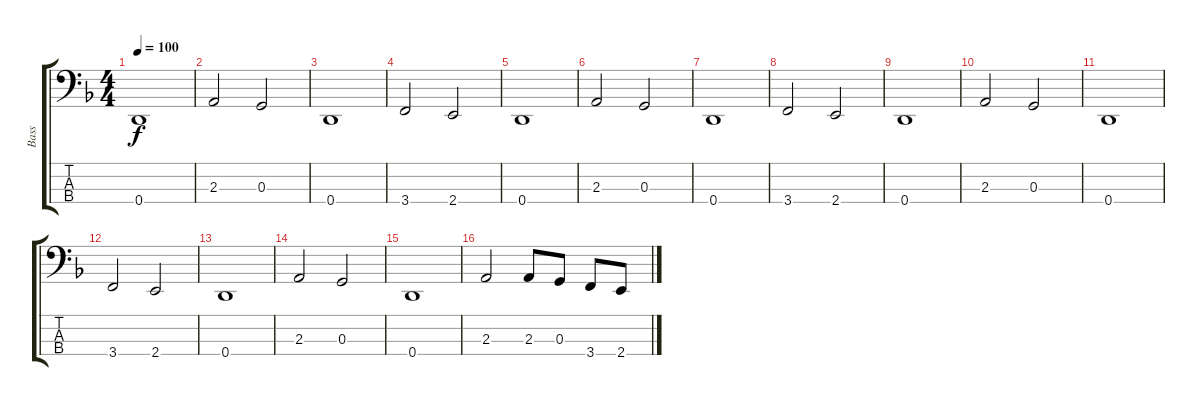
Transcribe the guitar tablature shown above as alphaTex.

\track ("Bass" "Bass") {instrument electricbassfinger}
\staff {score tabs}
\tuning (F2 C2 G1 D1) {hide}
\ts (4 4)
\tempo 100
\clef f4
\ks dminor
0.4.1{dy f instrument electricbassfinger} |
2.3.2 0.3.2 |
0.4.1 |
3.4.2 2.4.2 |
0.4.1 |
2.3.2 0.3.2 |
0.4.1 |
3.4.2 2.4.2 |
0.4.1 |
2.3.2 0.3.2 |
0.4.1 |
3.4.2 2.4.2 |
0.4.1 |
2.3.2 0.3.2 |
0.4.1 |
2.3.2 2.3.8 0.3.8 3.4.8 2.4.8
